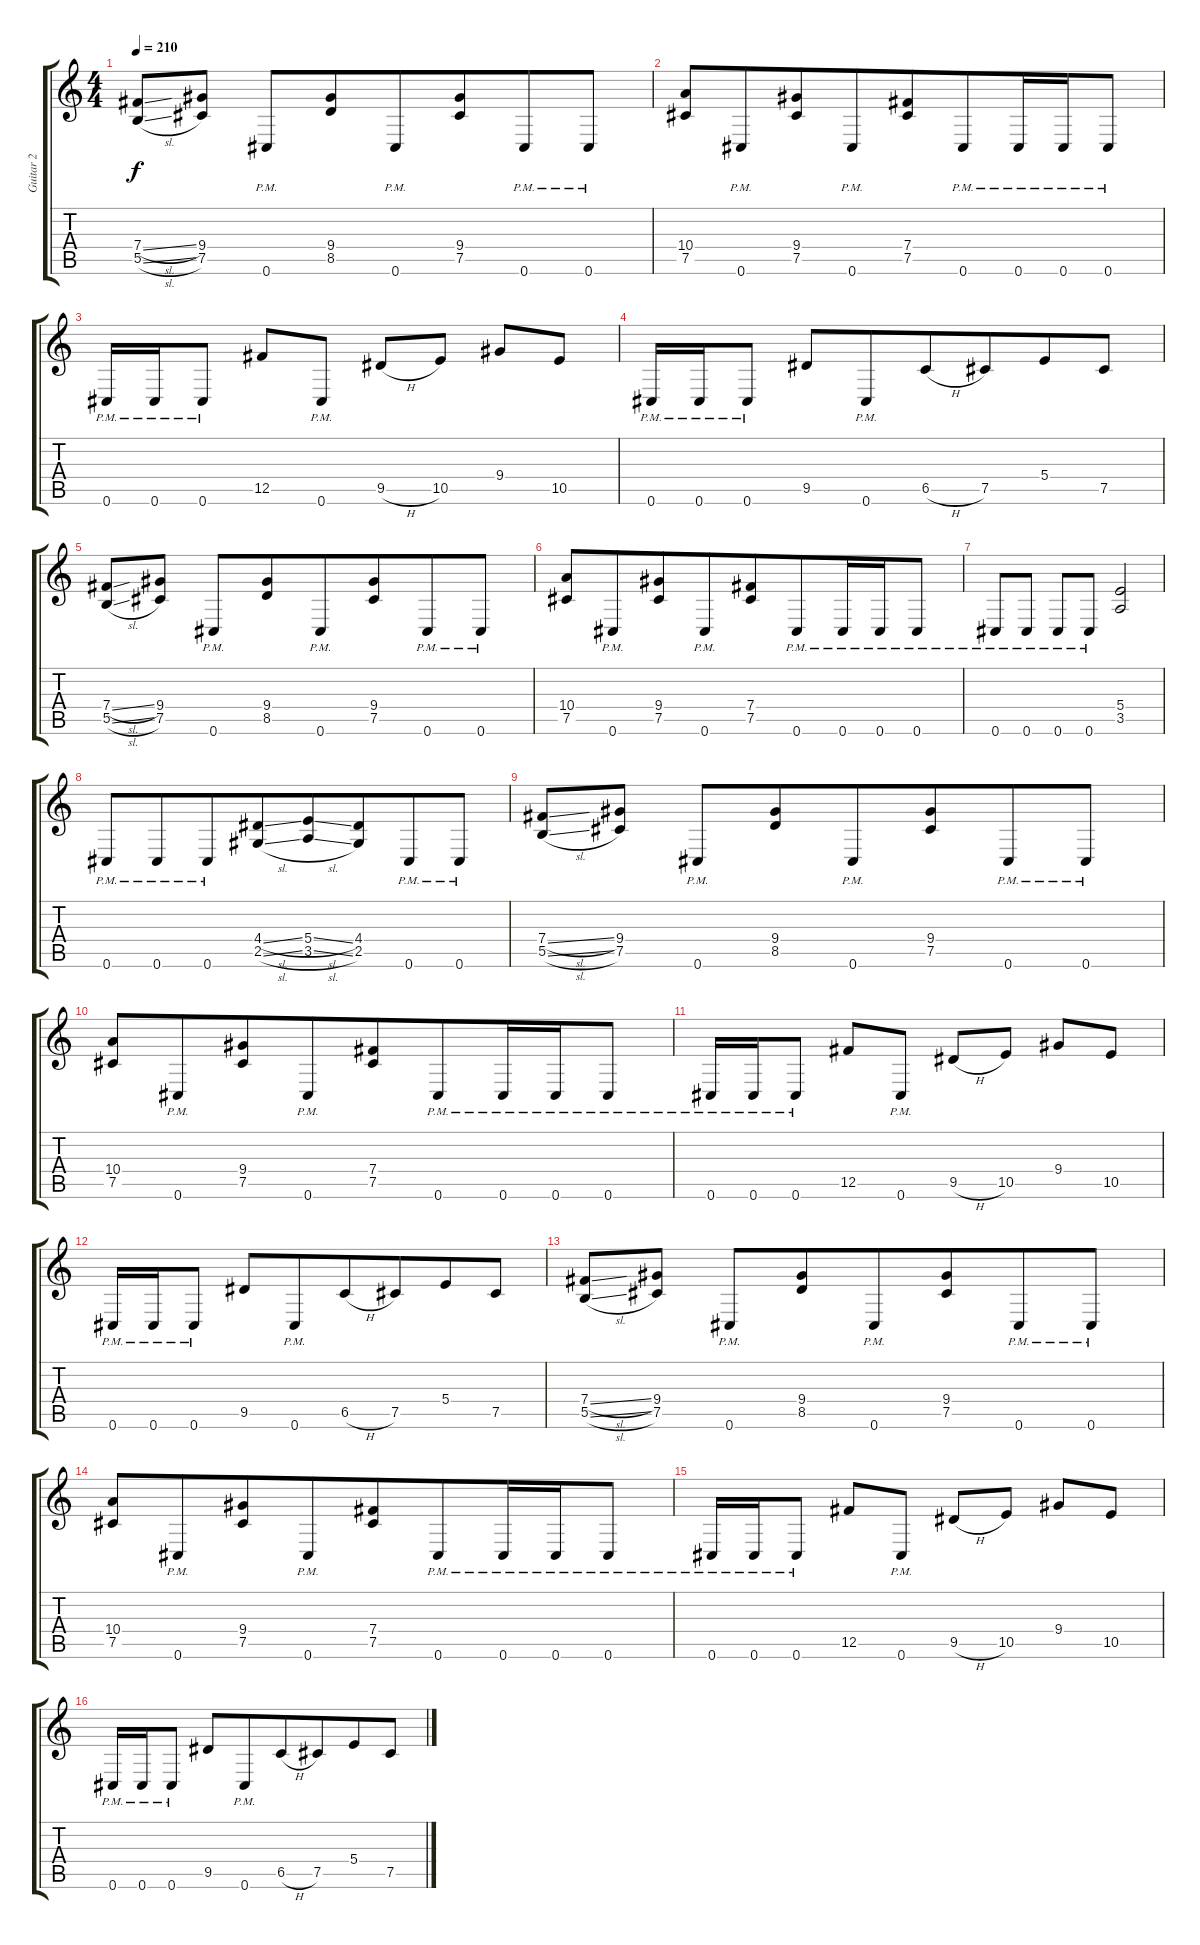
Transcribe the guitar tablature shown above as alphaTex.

\track ("Guitar 2" "Guitar 2") {instrument distortionguitar}
\staff {score tabs}
\tuning (Db4 Ab3 E3 B2 Gb2 Db2) {hide}
\ts (4 4)
\tempo 210
\clef g2
\ks c
(7.4{sl} 5.5{sl}).8{dy f} (9.4 7.5).8 0.6{pm}.8{beam merge} (9.4 8.5).8{beam merge} 0.6{pm}.8 (9.4 7.5).8{beam merge} 0.6{pm}.8 0.6{pm}.8 |
(10.4 7.5).8 0.6{pm}.8{beam merge} (9.4 7.5).8{beam merge} 0.6{pm}.8{beam merge} (7.4 7.5).8 0.6{pm}.8{beam merge} 0.6{pm}.16{beam merge} 0.6{pm}.16{beam merge} 0.6{pm}.8 |
0.6{pm}.16 0.6{pm}.16 0.6{pm}.8 12.5.8{beam merge} 0.6{pm}.8 9.5{h}.8 10.5.8 9.4.8 10.5.8 |
0.6{pm}.16{beam merge} 0.6{pm}.16 0.6{pm}.8 9.5.8 0.6{pm}.8{beam merge} 6.5{h}.8{beam merge} 7.5.8{beam merge} 5.4.8{beam merge} 7.5.8 |
(7.4{sl} 5.5{sl}).8 (9.4 7.5).8 0.6{pm}.8{beam merge} (9.4 8.5).8{beam merge} 0.6{pm}.8 (9.4 7.5).8{beam merge} 0.6{pm}.8 0.6{pm}.8 |
(10.4 7.5).8 0.6{pm}.8{beam merge} (9.4 7.5).8{beam merge} 0.6{pm}.8{beam merge} (7.4 7.5).8 0.6{pm}.8{beam merge} 0.6{pm}.16{beam merge} 0.6{pm}.16{beam merge} 0.6{pm}.8 |
0.6{pm}.8 0.6{pm}.8 0.6{pm}.8{beam merge} 0.6{pm}.8 (5.4 3.5).2 |
0.6{pm}.8 0.6{pm}.8{beam merge} 0.6{pm}.8 (4.4{sl} 2.5{sl}).8{beam merge} (5.4{sl} 3.5{sl}).8 (4.4 2.5).8{beam merge} 0.6{pm}.8 0.6{pm}.8 |
(7.4{sl} 5.5{sl}).8 (9.4 7.5).8 0.6{pm}.8{beam merge} (9.4 8.5).8{beam merge} 0.6{pm}.8 (9.4 7.5).8{beam merge} 0.6{pm}.8 0.6{pm}.8 |
(10.4 7.5).8 0.6{pm}.8{beam merge} (9.4 7.5).8{beam merge} 0.6{pm}.8{beam merge} (7.4 7.5).8 0.6{pm}.8{beam merge} 0.6{pm}.16{beam merge} 0.6{pm}.16{beam merge} 0.6{pm}.8 |
0.6{pm}.16 0.6{pm}.16 0.6{pm}.8 12.5.8{beam merge} 0.6{pm}.8 9.5{h}.8 10.5.8 9.4.8 10.5.8 |
0.6{pm}.16{beam merge} 0.6{pm}.16 0.6{pm}.8 9.5.8 0.6{pm}.8{beam merge} 6.5{h}.8{beam merge} 7.5.8{beam merge} 5.4.8{beam merge} 7.5.8 |
(7.4{sl} 5.5{sl}).8 (9.4 7.5).8 0.6{pm}.8{beam merge} (9.4 8.5).8{beam merge} 0.6{pm}.8 (9.4 7.5).8{beam merge} 0.6{pm}.8 0.6{pm}.8 |
(10.4 7.5).8 0.6{pm}.8{beam merge} (9.4 7.5).8{beam merge} 0.6{pm}.8{beam merge} (7.4 7.5).8 0.6{pm}.8{beam merge} 0.6{pm}.16{beam merge} 0.6{pm}.16{beam merge} 0.6{pm}.8 |
0.6{pm}.16 0.6{pm}.16 0.6{pm}.8 12.5.8{beam merge} 0.6{pm}.8 9.5{h}.8 10.5.8 9.4.8 10.5.8 |
0.6{pm}.16{beam merge} 0.6{pm}.16 0.6{pm}.8 9.5.8 0.6{pm}.8{beam merge} 6.5{h}.8{beam merge} 7.5.8{beam merge} 5.4.8{beam merge} 7.5.8
